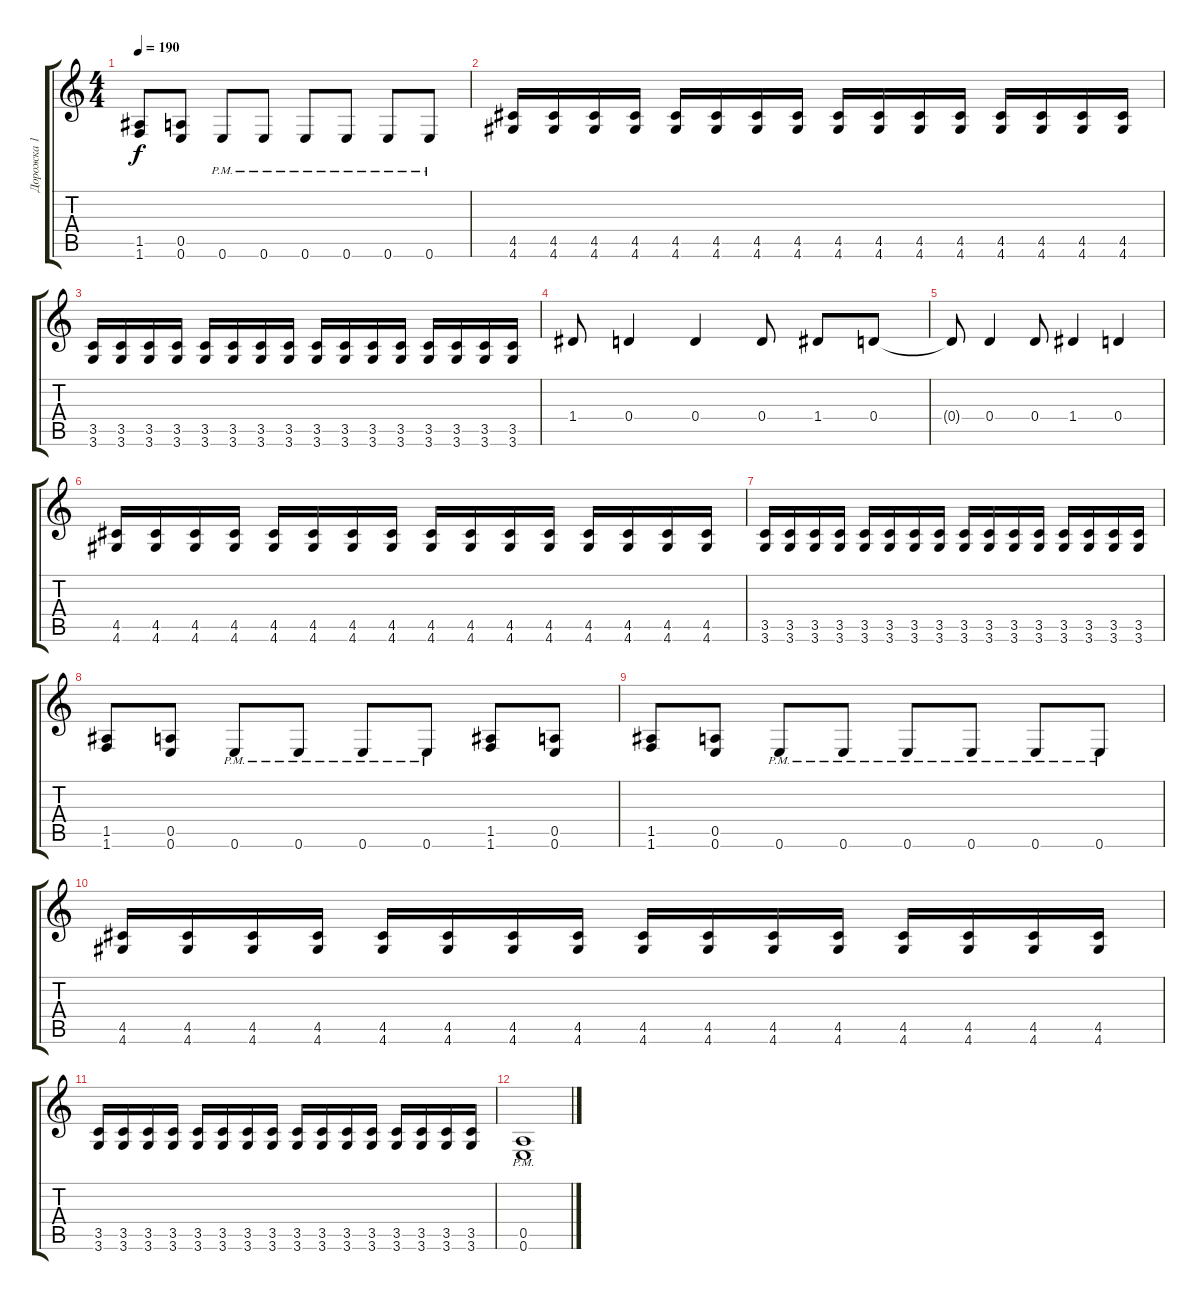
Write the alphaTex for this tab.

\track ("Дорожка 1" "Дорожка 1") {instrument distortionguitar}
\staff {score tabs}
\tuning (E4 B3 G3 D3 A2 E2) {hide}
\ts (4 4)
\tempo 190
\clef g2
\ks c
(1.5 1.6).8{dy f} (0.5 0.6).8 0.6{pm}.8 0.6{pm}.8 0.6{pm}.8 0.6{pm}.8 0.6{pm}.8 0.6{pm}.8 |
(4.5 4.6).16 (4.5 4.6).16 (4.5 4.6).16 (4.5 4.6).16 (4.5 4.6).16 (4.5 4.6).16 (4.5 4.6).16 (4.5 4.6).16 (4.5 4.6).16 (4.5 4.6).16 (4.5 4.6).16 (4.5 4.6).16 (4.5 4.6).16 (4.5 4.6).16 (4.5 4.6).16 (4.5 4.6).16 |
(3.5 3.6).16 (3.5 3.6).16 (3.5 3.6).16 (3.5 3.6).16 (3.5 3.6).16 (3.5 3.6).16 (3.5 3.6).16 (3.5 3.6).16 (3.5 3.6).16 (3.5 3.6).16 (3.5 3.6).16 (3.5 3.6).16 (3.5 3.6).16 (3.5 3.6).16 (3.5 3.6).16 (3.5 3.6).16 |
1.4.8 0.4.4 0.4.4 0.4.8 1.4.8 0.4.8 |
0.4{t}.8 0.4.4 0.4.8 1.4.4 0.4.4 |
(4.5 4.6).16 (4.5 4.6).16 (4.5 4.6).16 (4.5 4.6).16 (4.5 4.6).16 (4.5 4.6).16 (4.5 4.6).16 (4.5 4.6).16 (4.5 4.6).16 (4.5 4.6).16 (4.5 4.6).16 (4.5 4.6).16 (4.5 4.6).16 (4.5 4.6).16 (4.5 4.6).16 (4.5 4.6).16 |
(3.5 3.6).16 (3.5 3.6).16 (3.5 3.6).16 (3.5 3.6).16 (3.5 3.6).16 (3.5 3.6).16 (3.5 3.6).16 (3.5 3.6).16 (3.5 3.6).16 (3.5 3.6).16 (3.5 3.6).16 (3.5 3.6).16 (3.5 3.6).16 (3.5 3.6).16 (3.5 3.6).16 (3.5 3.6).16 |
(1.5 1.6).8 (0.5 0.6).8 0.6{pm}.8 0.6{pm}.8 0.6{pm}.8 0.6{pm}.8 (1.5 1.6).8 (0.5 0.6).8 |
(1.5 1.6).8 (0.5 0.6).8 0.6{pm}.8 0.6{pm}.8 0.6{pm}.8 0.6{pm}.8 0.6{pm}.8 0.6{pm}.8 |
(4.5 4.6).16 (4.5 4.6).16 (4.5 4.6).16 (4.5 4.6).16 (4.5 4.6).16 (4.5 4.6).16 (4.5 4.6).16 (4.5 4.6).16 (4.5 4.6).16 (4.5 4.6).16 (4.5 4.6).16 (4.5 4.6).16 (4.5 4.6).16 (4.5 4.6).16 (4.5 4.6).16 (4.5 4.6).16 |
(3.5 3.6).16 (3.5 3.6).16 (3.5 3.6).16 (3.5 3.6).16 (3.5 3.6).16 (3.5 3.6).16 (3.5 3.6).16 (3.5 3.6).16 (3.5 3.6).16 (3.5 3.6).16 (3.5 3.6).16 (3.5 3.6).16 (3.5 3.6).16 (3.5 3.6).16 (3.5 3.6).16 (3.5 3.6).16 |
(0.5{pm} 0.6{pm}).1
